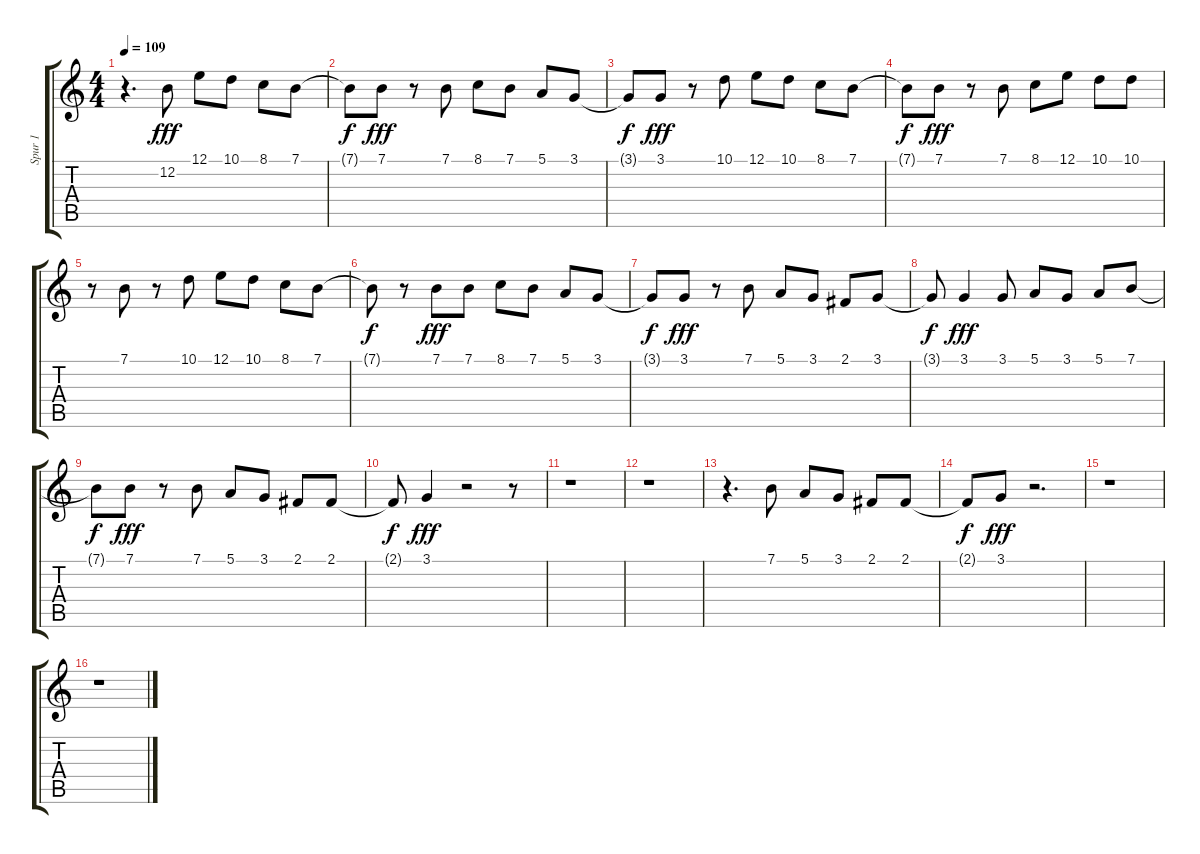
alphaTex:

\track ("Spur 1" "Spur 1") {instrument flute}
\staff {score tabs}
\tuning (E4 B3 G3 D3 A2 E2) {hide}
\ts (4 4)
\tempo 109
\clef g2
\ks c
r.4{d dy fff} 12.2.8 12.1.8 10.1.8 8.1.8 7.1.8 |
7.1{t}.8{dy f} 7.1.8{dy fff} r.8 7.1.8 8.1.8 7.1.8 5.1.8 3.1.8 |
3.1{t}.8{dy f} 3.1.8{dy fff} r.8 10.1.8 12.1.8 10.1.8 8.1.8 7.1.8 |
7.1{t}.8{dy f} 7.1.8{dy fff} r.8 7.1.8 8.1.8 12.1.8 10.1.8 10.1.8 |
r.8 7.1.8 r.8 10.1.8 12.1.8 10.1.8 8.1.8 7.1.8 |
7.1{t}.8{dy f} r.8 7.1.8{dy fff} 7.1.8 8.1.8 7.1.8 5.1.8 3.1.8 |
3.1{t}.8{dy f} 3.1.8{dy fff} r.8 7.1.8 5.1.8 3.1.8 2.1.8 3.1.8 |
3.1{t}.8{dy f} 3.1.4{dy fff} 3.1.8 5.1.8 3.1.8 5.1.8 7.1.8 |
7.1{t}.8{dy f} 7.1.8{dy fff} r.8 7.1.8 5.1.8 3.1.8 2.1.8 2.1.8 |
2.1{t}.8{dy f} 3.1.4{dy fff} r.2 r.8 |
r.1 |
r.1 |
r.4{d} 7.1.8 5.1.8 3.1.8 2.1.8 2.1.8 |
2.1{t}.8{dy f} 3.1.8{dy fff} r.2{d} |
r.1 |
r.1
